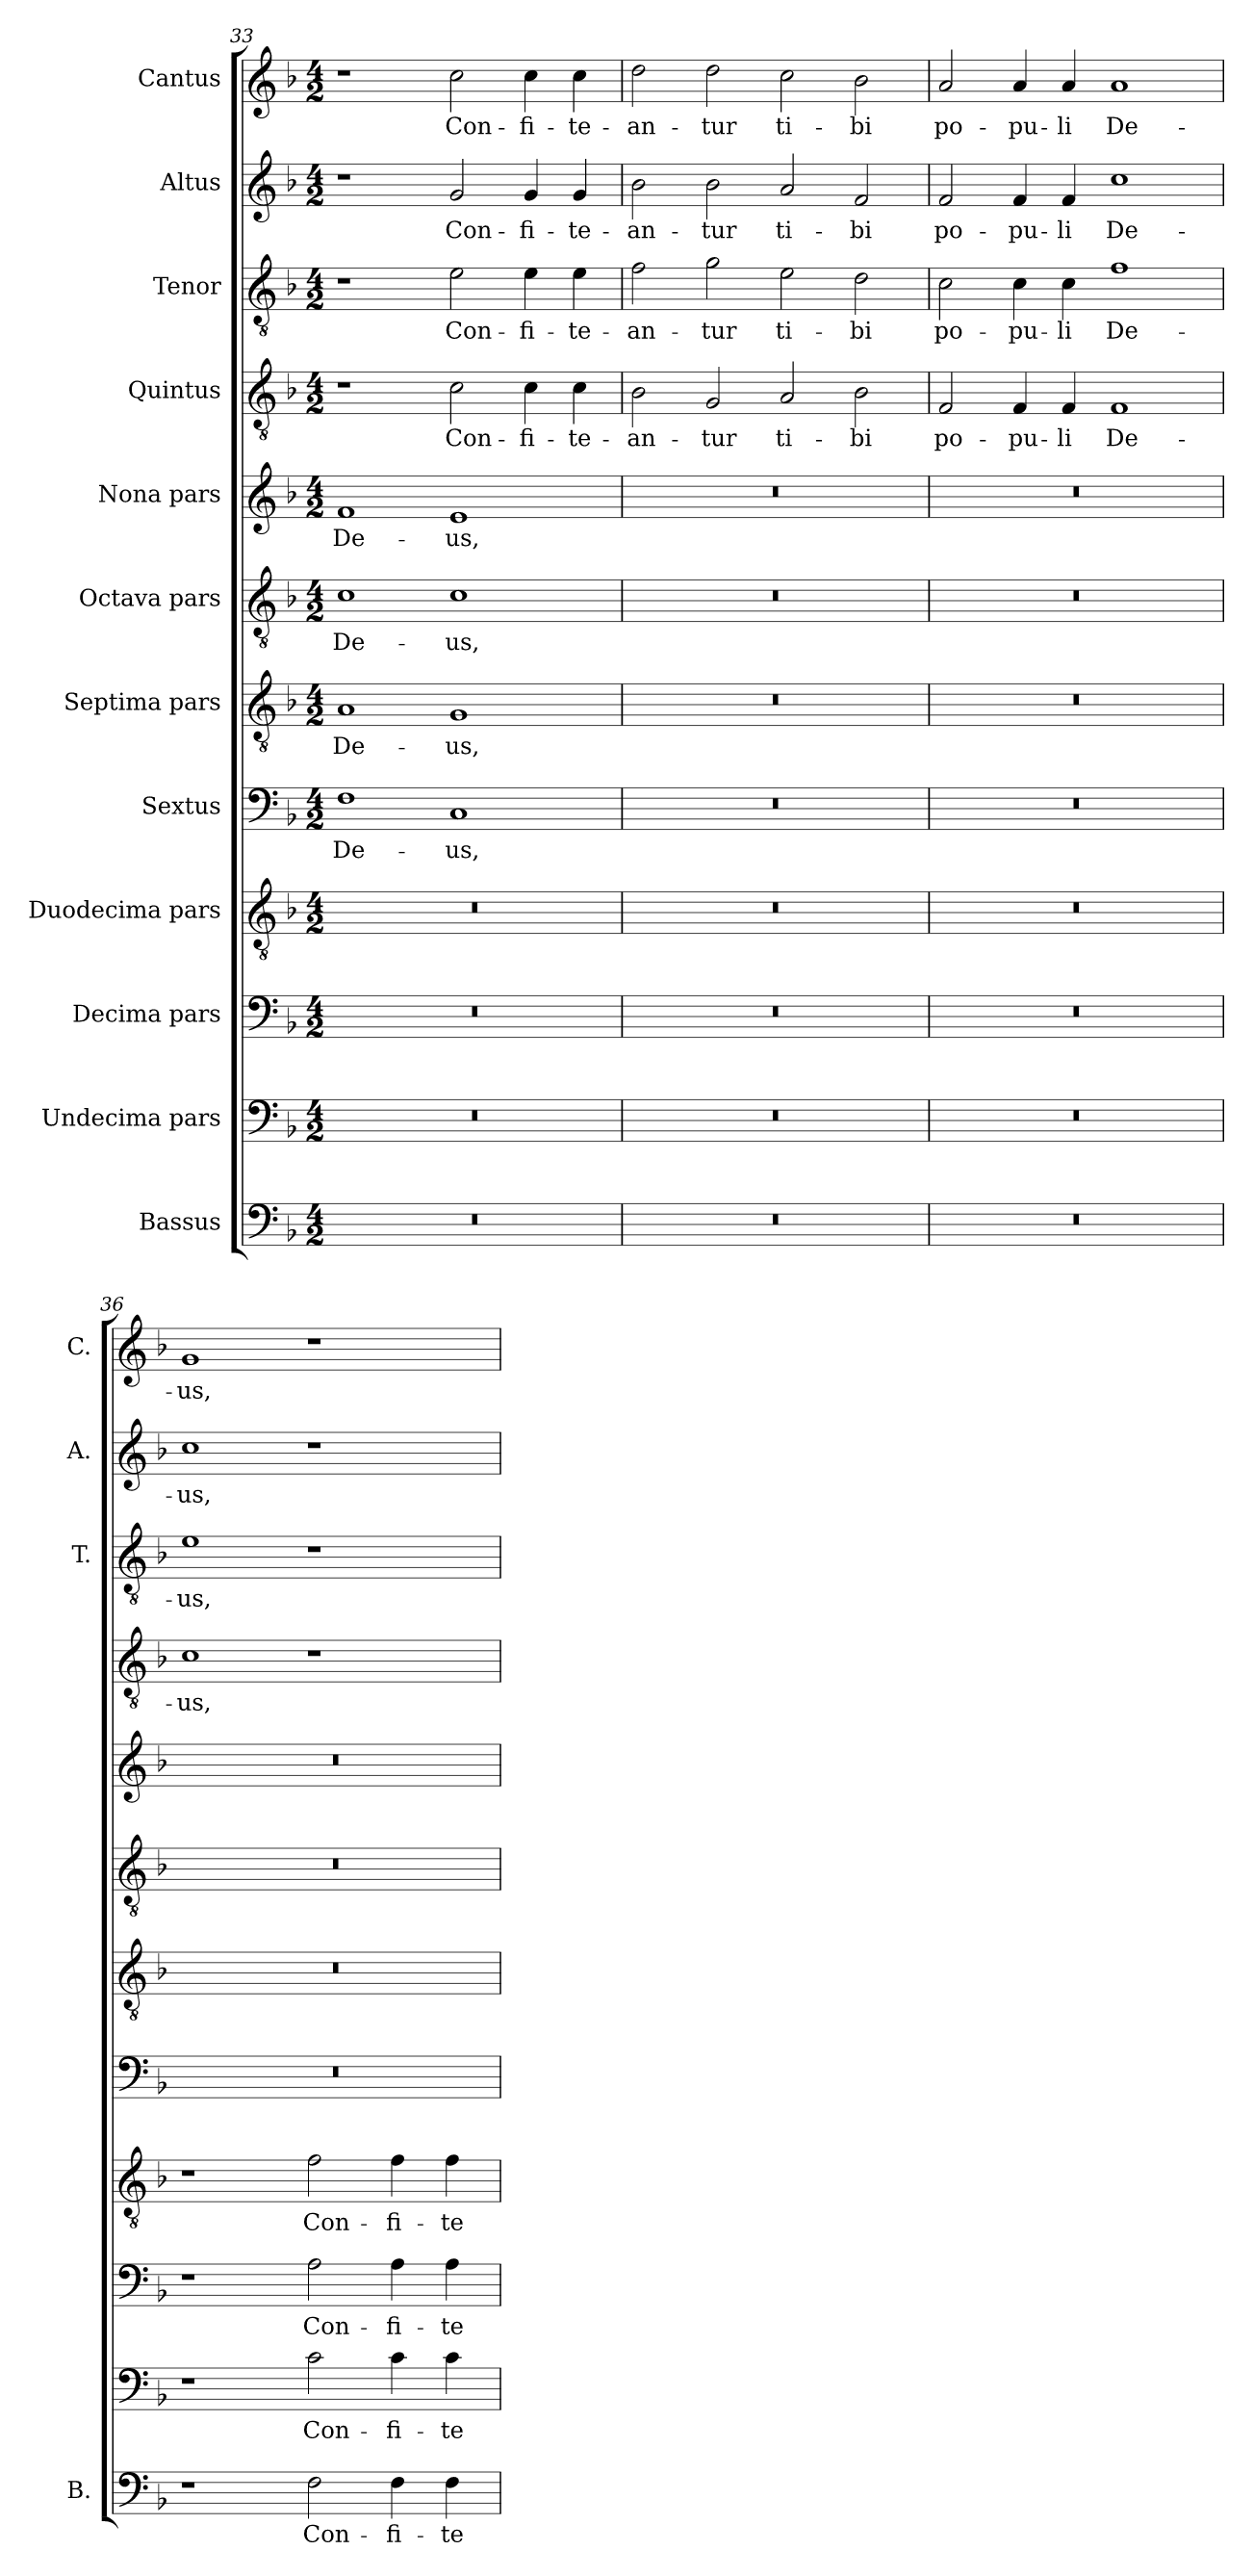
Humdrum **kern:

**kern	**text	**kern	**text	**kern	**text	**kern	**text	**kern	**text	**kern	**text	**kern	**text	**kern	**text	**kern	**text	**kern	**text	**kern	**text	**kern	**text
*part12	*part12	*part11	*part11	*part10	*part10	*part9	*part9	*part8	*part8	*part7	*part7	*part6	*part6	*part5	*part5	*part4	*part4	*part3	*part3	*part2	*part2	*part1	*part1
*staff12	*staff12	*staff11	*staff11	*staff10	*staff10	*staff9	*staff9	*staff8	*staff8	*staff7	*staff7	*staff6	*staff6	*staff5	*staff5	*staff4	*staff4	*staff3	*staff3	*staff2	*staff2	*staff1	*staff1
*I"Bassus	*	*I"Undecima pars	*	*I"Decima pars	*	*I"Duodecima pars	*	*I"Sextus	*	*I"Septima pars	*	*I"Octava pars	*	*I"Nona pars	*	*I"Quintus	*	*I"Tenor	*	*I"Altus	*	*I"Cantus	*
*I'B.	*	*	*	*	*	*	*	*	*	*	*	*	*	*	*	*	*	*I'T.	*	*I'A.	*	*I'C.	*
*clefF4	*	*clefF4	*	*clefF4	*	*clefGv2	*	*clefF4	*	*clefGv2	*	*clefGv2	*	*clefG2	*	*clefGv2	*	*clefGv2	*	*clefG2	*	*clefG2	*
*	*	*	*	*	*	*ITrd7c12	*	*	*	*ITrd7c12	*	*ITrd7c12	*	*	*	*ITrd7c12	*	*ITrd7c12	*	*	*	*	*
*k[b-]	*	*k[b-]	*	*k[b-]	*	*k[b-]	*	*k[b-]	*	*k[b-]	*	*k[b-]	*	*k[b-]	*	*k[b-]	*	*k[b-]	*	*k[b-]	*	*k[b-]	*
*F:	*	*F:	*	*F:	*	*F:	*	*F:	*	*F:	*	*F:	*	*F:	*	*F:	*	*F:	*	*F:	*	*F:	*
*M4/2	*	*M4/2	*	*M4/2	*	*M4/2	*	*M4/2	*	*M4/2	*	*M4/2	*	*M4/2	*	*M4/2	*	*M4/2	*	*M4/2	*	*M4/2	*
=33	=33	=33	=33	=33	=33	=33	=33	=33	=33	=33	=33	=33	=33	=33	=33	=33	=33	=33	=33	=33	=33	=33	=33
!LO:N:vis=1	!	!LO:N:vis=1	!	!LO:N:vis=1	!	!LO:N:vis=1	!	!	!LO:LY:b	!	!LO:LY:b	!	!LO:LY:b	!	!LO:LY:b	!	!	!	!	!	!	!	!
0r	.	0r	.	0r	.	0r	.	1F	De-	1AA	De-	1C	De-	1f	De-	1r	.	1r	.	1r	.	1r	.
!	!	!	!	!	!	!	!	!	!LO:LY:b	!	!LO:LY:b	!	!LO:LY:b	!	!LO:LY:b	!	!LO:LY:b	!	!LO:LY:b	!	!LO:LY:b	!	!LO:LY:b
.	.	.	.	.	.	.	.	1C	-us,	1GG	-us,	1C	-us,	1e	-us,	2C\	Con-	2E\	Con-	2g/	Con-	2cc\	Con-
!	!	!	!	!	!	!	!	!	!	!	!	!	!	!	!	!	!LO:LY:b	!	!LO:LY:b	!	!LO:LY:b	!	!LO:LY:b
.	.	.	.	.	.	.	.	.	.	.	.	.	.	.	.	4C\	-fi-	4E\	-fi-	4g/	-fi-	4cc\	-fi-
!	!	!	!	!	!	!	!	!	!	!	!	!	!	!	!	!	!LO:LY:b	!	!LO:LY:b	!	!LO:LY:b	!	!LO:LY:b
.	.	.	.	.	.	.	.	.	.	.	.	.	.	.	.	4C\	-te-	4E\	-te-	4g/	-te-	4cc\	-te-
=34	=34	=34	=34	=34	=34	=34	=34	=34	=34	=34	=34	=34	=34	=34	=34	=34	=34	=34	=34	=34	=34	=34	=34
!LO:N:vis=1	!	!LO:N:vis=1	!	!LO:N:vis=1	!	!LO:N:vis=1	!	!LO:N:vis=1	!	!LO:N:vis=1	!	!LO:N:vis=1	!	!LO:N:vis=1	!	!	!LO:LY:b	!	!LO:LY:b	!	!LO:LY:b	!	!LO:LY:b
0r	.	0r	.	0r	.	0r	.	0r	.	0r	.	0r	.	0r	.	2BB-\	-an-	2F\	-an-	2b-\	-an-	2dd\	-an-
!	!	!	!	!	!	!	!	!	!	!	!	!	!	!	!	!	!LO:LY:b	!	!LO:LY:b	!	!LO:LY:b	!	!LO:LY:b
.	.	.	.	.	.	.	.	.	.	.	.	.	.	.	.	2GG/	-tur	2G\	-tur	2b-\	-tur	2dd\	-tur
!	!	!	!	!	!	!	!	!	!	!	!	!	!	!	!	!	!LO:LY:b	!	!LO:LY:b	!	!LO:LY:b	!	!LO:LY:b
.	.	.	.	.	.	.	.	.	.	.	.	.	.	.	.	2AA/	ti-	2E\	ti-	2a/	ti-	2cc\	ti-
!	!	!	!	!	!	!	!	!	!	!	!	!	!	!	!	!	!LO:LY:b	!	!LO:LY:b	!	!LO:LY:b	!	!LO:LY:b
.	.	.	.	.	.	.	.	.	.	.	.	.	.	.	.	2BB-\	-bi	2D\	-bi	2f/	-bi	2b-\	-bi
=35	=35	=35	=35	=35	=35	=35	=35	=35	=35	=35	=35	=35	=35	=35	=35	=35	=35	=35	=35	=35	=35	=35	=35
!LO:N:vis=1	!	!LO:N:vis=1	!	!LO:N:vis=1	!	!LO:N:vis=1	!	!LO:N:vis=1	!	!LO:N:vis=1	!	!LO:N:vis=1	!	!LO:N:vis=1	!	!	!LO:LY:b	!	!LO:LY:b	!	!LO:LY:b	!	!LO:LY:b
0r	.	0r	.	0r	.	0r	.	0r	.	0r	.	0r	.	0r	.	2FF/	po-	2C\	po-	2f/	po-	2a/	po-
!	!	!	!	!	!	!	!	!	!	!	!	!	!	!	!	!	!LO:LY:b	!	!LO:LY:b	!	!LO:LY:b	!	!LO:LY:b
.	.	.	.	.	.	.	.	.	.	.	.	.	.	.	.	4FF/	-pu-	4C\	-pu-	4f/	-pu-	4a/	-pu-
!	!	!	!	!	!	!	!	!	!	!	!	!	!	!	!	!	!LO:LY:b	!	!LO:LY:b	!	!LO:LY:b	!	!LO:LY:b
.	.	.	.	.	.	.	.	.	.	.	.	.	.	.	.	4FF/	-li	4C\	-li	4f/	-li	4a/	-li
!	!	!	!	!	!	!	!	!	!	!	!	!	!	!	!	!	!LO:LY:b	!	!LO:LY:b	!	!LO:LY:b	!	!LO:LY:b
.	.	.	.	.	.	.	.	.	.	.	.	.	.	.	.	1FF	De-	1F	De-	1cc	De-	1a	De-
=36	=36	=36	=36	=36	=36	=36	=36	=36	=36	=36	=36	=36	=36	=36	=36	=36	=36	=36	=36	=36	=36	=36	=36
!	!	!	!	!	!	!	!	!LO:N:vis=1	!	!LO:N:vis=1	!	!LO:N:vis=1	!	!LO:N:vis=1	!	!	!LO:LY:b	!	!LO:LY:b	!	!LO:LY:b	!	!LO:LY:b
1r	.	1r	.	1r	.	1r	.	0r	.	0r	.	0r	.	0r	.	1C	-us,	1E	-us,	1cc	-us,	1g	-us,
!	!LO:LY:b	!	!LO:LY:b	!	!LO:LY:b	!	!LO:LY:b	!	!	!	!	!	!	!	!	!	!	!	!	!	!	!	!
2F\	Con-	2c\	Con-	2A\	Con-	2F\	Con-	.	.	.	.	.	.	.	.	1r	.	1r	.	1r	.	1r	.
!	!LO:LY:b	!	!LO:LY:b	!	!LO:LY:b	!	!LO:LY:b	!	!	!	!	!	!	!	!	!	!	!	!	!	!	!	!
4F\	-fi-	4c\	-fi-	4A\	-fi-	4F\	-fi-	.	.	.	.	.	.	.	.	.	.	.	.	.	.	.	.
!	!LO:LY:b	!	!LO:LY:b	!	!LO:LY:b	!	!LO:LY:b	!	!	!	!	!	!	!	!	!	!	!	!	!	!	!	!
4F\	-te-	4c\	-te-	4A\	-te-	4F\	-te-	.	.	.	.	.	.	.	.	.	.	.	.	.	.	.	.
=	=	=	=	=	=	=	=	=	=	=	=	=	=	=	=	=	=	=	=	=	=	=	=
*-	*-	*-	*-	*-	*-	*-	*-	*-	*-	*-	*-	*-	*-	*-	*-	*-	*-	*-	*-	*-	*-	*-	*-
